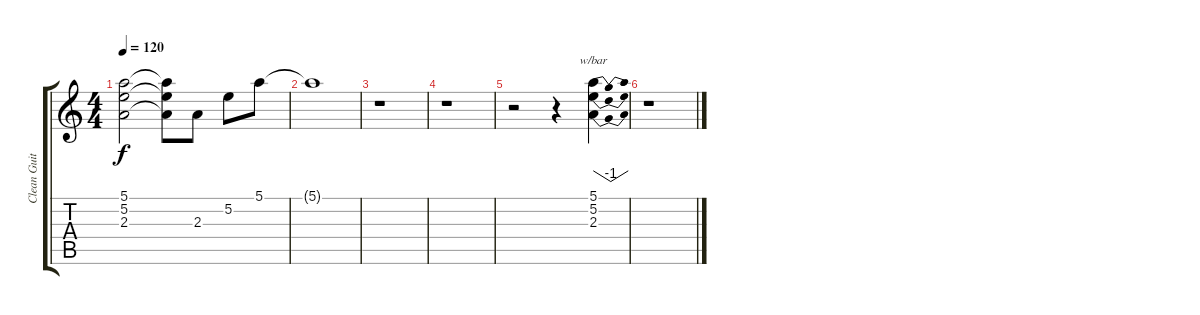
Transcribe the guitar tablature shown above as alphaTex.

\track ("Clean Guitar 2" "Clean Guit") {instrument acousticguitarsteel}
\staff {score tabs}
\tuning (E4 B3 G3 D3 A2 E2) {hide}
\ts (4 4)
\tempo 120
\clef g2
\ks c
(5.1{t} 5.2{t} 2.3{t}).2{dy f} (5.1{t} 5.2{t} 2.3{t}).8 2.3.8 5.2.8 5.1.8 |
5.1{t}.1 |
r.1 |
r.1 |
r.2 r.4 (5.1 5.2 2.3).4{tbe (dip default 0 0 30 -4 60 0)} |
r.1
